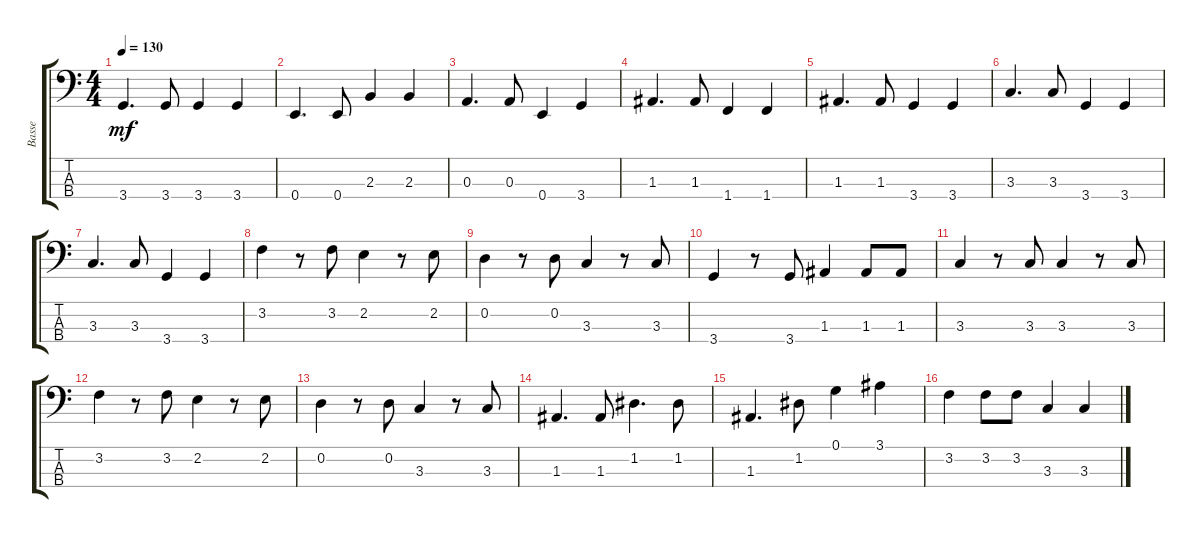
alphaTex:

\track ("Basse" "Basse") {instrument electricbasspick}
\staff {score tabs}
\tuning (G2 D2 A1 E1) {hide}
\ts (4 4)
\tempo 130
\clef f4
\ks c
3.4.4{d dy mf} 3.4.8 3.4.4 3.4.4 |
0.4.4{d} 0.4.8 2.3.4 2.3.4 |
0.3.4{d} 0.3.8 0.4.4 3.4.4 |
1.3.4{d} 1.3.8 1.4.4 1.4.4 |
1.3.4{d} 1.3.8 3.4.4 3.4.4 |
3.3.4{d} 3.3.8 3.4.4 3.4.4 |
3.3.4{d} 3.3.8 3.4.4 3.4.4 |
3.2.4 r.8 3.2.8 2.2.4 r.8 2.2.8 |
0.2.4 r.8 0.2.8 3.3.4 r.8 3.3.8 |
3.4.4 r.8 3.4.8 1.3.4 1.3.8 1.3.8 |
3.3.4 r.8 3.3.8 3.3.4 r.8 3.3.8 |
3.2.4 r.8 3.2.8 2.2.4 r.8 2.2.8 |
0.2.4 r.8 0.2.8 3.3.4 r.8 3.3.8 |
1.3.4{d} 1.3.8 1.2.4{d} 1.2.8 |
1.3.4{d} 1.2.8 0.1.4 3.1.4 |
3.2.4 3.2.8 3.2.8 3.3.4 3.3.4
